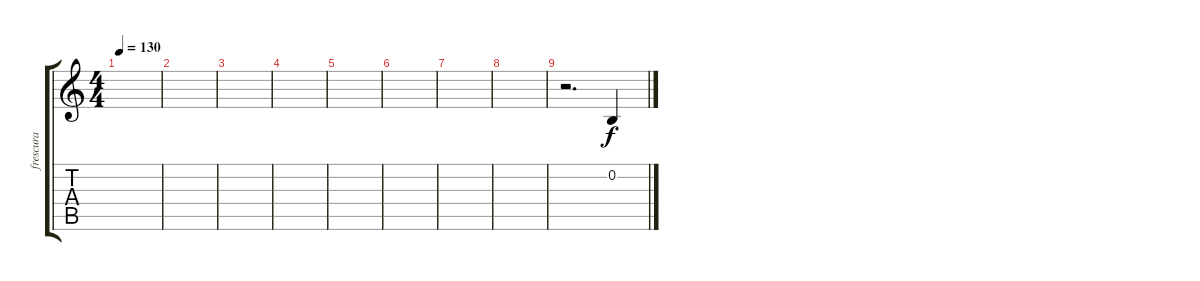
\track ("frescura" "frescura") {instrument reversecymbal}
\staff {score tabs}
\tuning (E4 B3 G3 D3 A2 E2) {hide}
\ts (4 4)
\tempo 130
\clef g2
\ks c
|
|
|
|
|
|
|
|
r.2{d} 0.2.4
